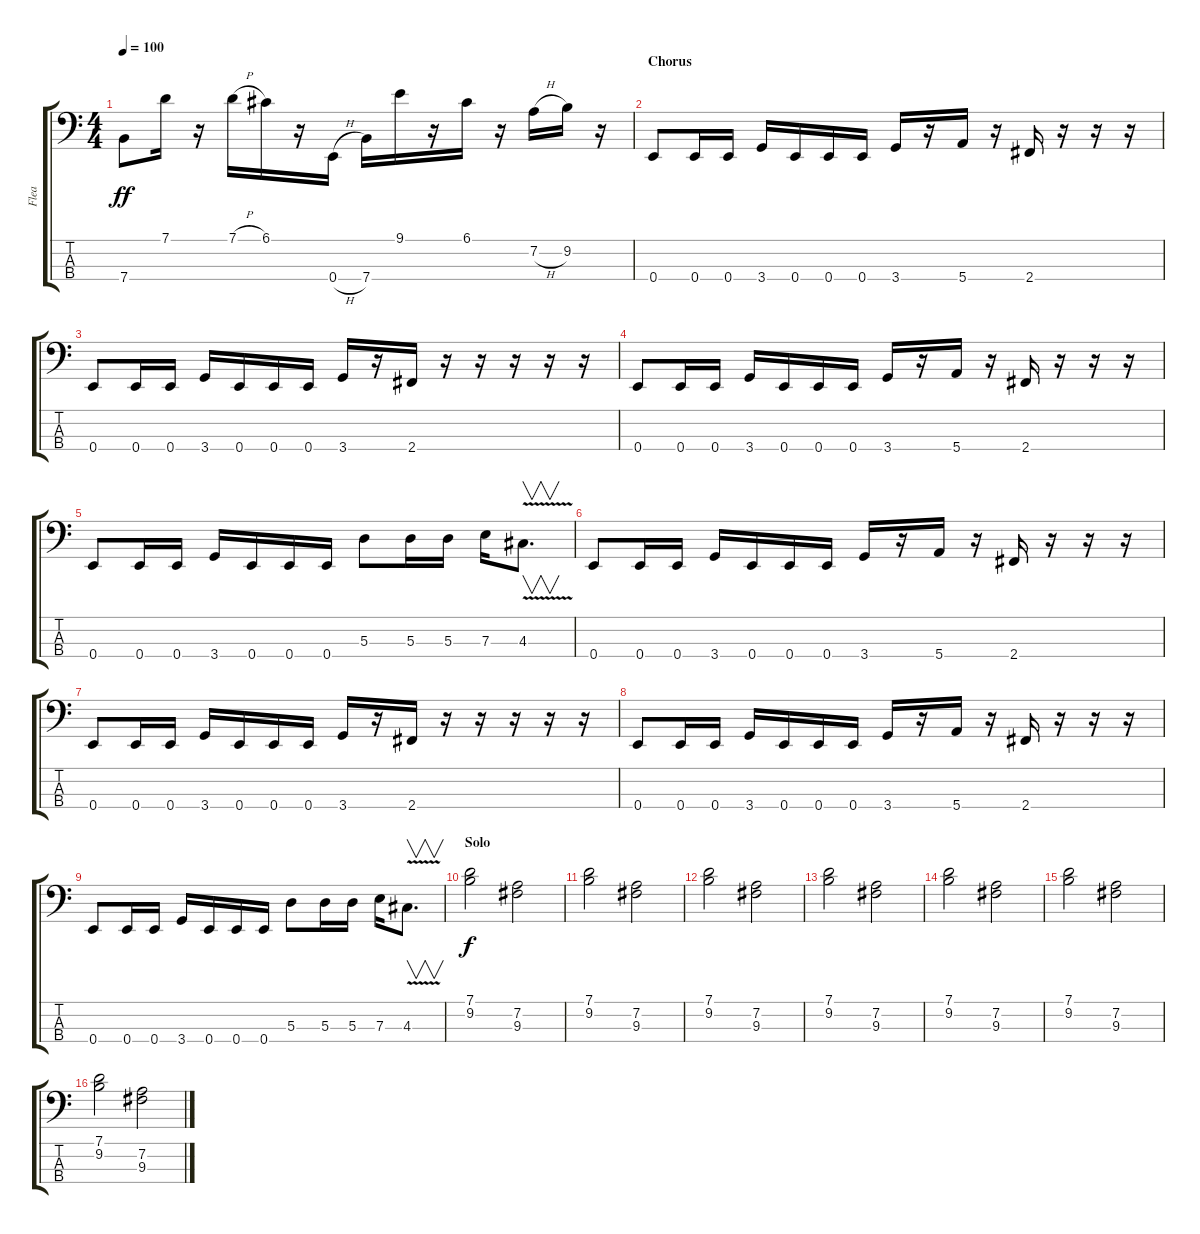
\track ("Flea" "Flea") {instrument electricbassfinger}
\staff {score tabs}
\tuning (G2 D2 A1 E1) {hide}
\ts (4 4)
\tempo 100
\clef f4
\ks c
7.4.8{dy ff} 7.1.16 r.16 7.1{h}.16 6.1.16 r.16 0.4{h}.16 7.4.16 9.1.16 r.16 6.1.16 r.16 7.2{h}.16 9.2.16 r.16 |
\section ("" "Chorus")
0.4.8 0.4.16 0.4.16 3.4.16 0.4.16 0.4.16 0.4.16 3.4.16 r.16 5.4.16 r.16 2.4.16 r.16 r.16 r.16 |
0.4.8 0.4.16 0.4.16 3.4.16 0.4.16 0.4.16 0.4.16 3.4.16 r.16 2.4.16 r.16 r.16 r.16 r.16 r.16 |
0.4.8 0.4.16 0.4.16 3.4.16 0.4.16 0.4.16 0.4.16 3.4.16 r.16 5.4.16 r.16 2.4.16 r.16 r.16 r.16 |
0.4.8 0.4.16 0.4.16 3.4.16 0.4.16 0.4.16 0.4.16 5.3.8 5.3.16 5.3.16 7.3.16 4.3{v}.8{v d} |
0.4.8 0.4.16 0.4.16 3.4.16 0.4.16 0.4.16 0.4.16 3.4.16 r.16 5.4.16 r.16 2.4.16 r.16 r.16 r.16 |
0.4.8 0.4.16 0.4.16 3.4.16 0.4.16 0.4.16 0.4.16 3.4.16 r.16 2.4.16 r.16 r.16 r.16 r.16 r.16 |
0.4.8 0.4.16 0.4.16 3.4.16 0.4.16 0.4.16 0.4.16 3.4.16 r.16 5.4.16 r.16 2.4.16 r.16 r.16 r.16 |
0.4.8 0.4.16 0.4.16 3.4.16 0.4.16 0.4.16 0.4.16 5.3.8 5.3.16 5.3.16 7.3.16 4.3{v}.8{v d} |
\section ("" "Solo")
(7.1 9.2).2{dy f} (7.2 9.3).2 |
(7.1 9.2).2 (7.2 9.3).2 |
(7.1 9.2).2 (7.2 9.3).2 |
(7.1 9.2).2 (7.2 9.3).2 |
(7.1 9.2).2 (7.2 9.3).2 |
(7.1 9.2).2 (7.2 9.3).2 |
(7.1 9.2).2 (7.2 9.3).2
